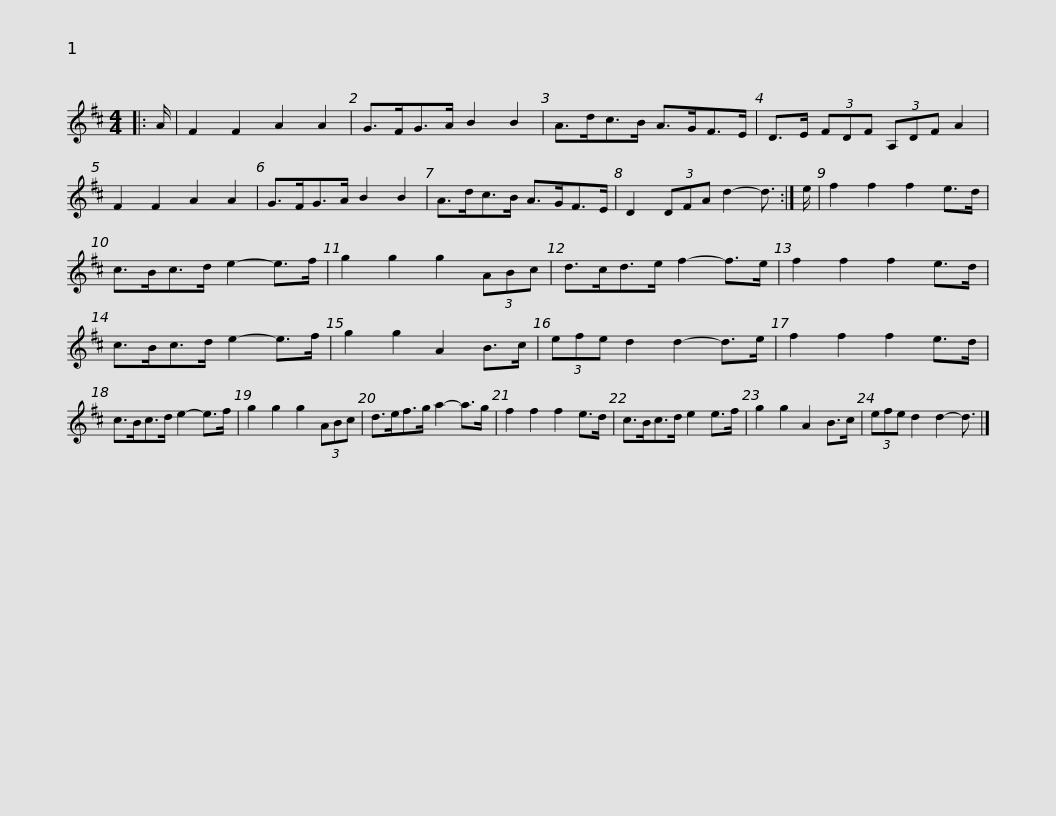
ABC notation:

X:1
L:1/8
M:4/4
I:linebreak $
K:D
V:1 treble
V:1
|: A/ | F2 F2 A2 A2 | G>FG>A B2 B2 | A>dc>B A>GF>E | D>E (3FDF (3A,DF A2 | %5
 F2 F2 A2 A2 |$ G>FG>A B2 B2 | A>dc>B A>GF>E | D2 (3DFA d2- d3/2 :| e/ | %10
 f2 f2 f2 e>d | c>Bc>d e2- e>f |$ g2 g2 g2 (3ABc | d>cd>e f2- f>e | f2 f2 f2 e>d | %15
 c>Bc>d e2- e>f | g2 g2 A2 B>c | (3efe d2 d2- d>e |$ f2 f2 f2 e>d | c>Bc>d e2- e>f | %20
 g2 g2 g2 (3ABc | d>ef>g a2- a>g | f2 f2 f2 e>d | c>Bc>d e2 e>f |$ g2 g2 A2 B>c | %25
 (3efe d2 d2- d3/2 |] %26
